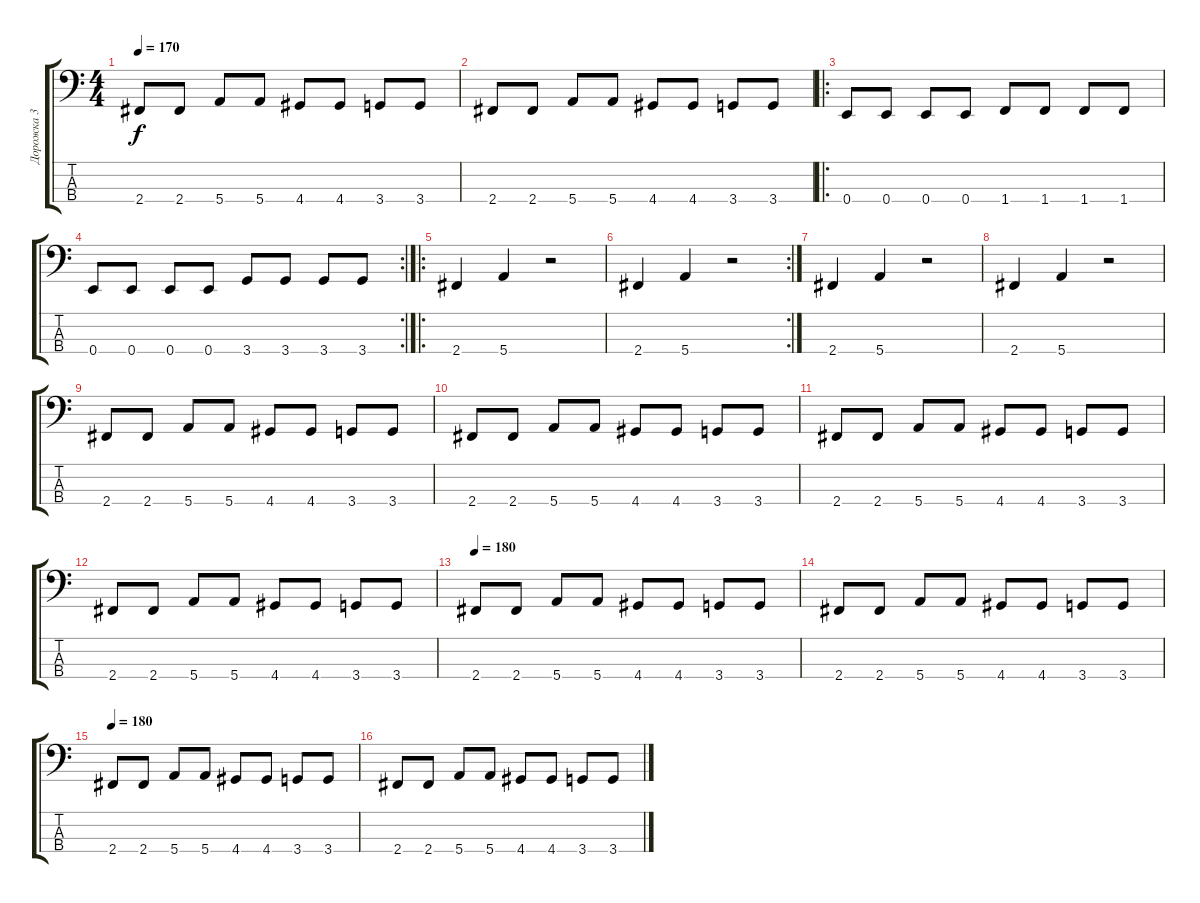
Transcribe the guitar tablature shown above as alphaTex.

\track ("Дорожка 3" "Дорожка 3") {instrument electricbassfinger}
\staff {score tabs}
\tuning (G2 D2 A1 E1) {hide}
\ts (4 4)
\tempo 170
\clef f4
\ks c
2.4.8{dy f} 2.4.8 5.4.8 5.4.8 4.4.8 4.4.8 3.4.8 3.4.8 |
2.4.8 2.4.8 5.4.8 5.4.8 4.4.8 4.4.8 3.4.8 3.4.8 |
\ro
0.4.8 0.4.8 0.4.8 0.4.8 1.4.8 1.4.8 1.4.8 1.4.8 |
\rc 2
0.4.8 0.4.8 0.4.8 0.4.8 3.4.8 3.4.8 3.4.8 3.4.8 |
\ro
2.4.4 5.4.4 r.2 |
\rc 2
2.4.4 5.4.4 r.2 |
2.4.4 5.4.4 r.2 |
2.4.4 5.4.4 r.2 |
2.4.8 2.4.8 5.4.8 5.4.8 4.4.8 4.4.8 3.4.8 3.4.8 |
2.4.8 2.4.8 5.4.8 5.4.8 4.4.8 4.4.8 3.4.8 3.4.8 |
2.4.8 2.4.8 5.4.8 5.4.8 4.4.8 4.4.8 3.4.8 3.4.8 |
2.4.8 2.4.8 5.4.8 5.4.8 4.4.8 4.4.8 3.4.8 3.4.8 |
\tempo 180
2.4.8 2.4.8 5.4.8 5.4.8 4.4.8 4.4.8 3.4.8 3.4.8 |
2.4.8 2.4.8 5.4.8 5.4.8 4.4.8 4.4.8 3.4.8 3.4.8 |
\tempo 180
2.4.8 2.4.8 5.4.8 5.4.8 4.4.8 4.4.8 3.4.8 3.4.8 |
2.4.8 2.4.8 5.4.8 5.4.8 4.4.8 4.4.8 3.4.8 3.4.8
